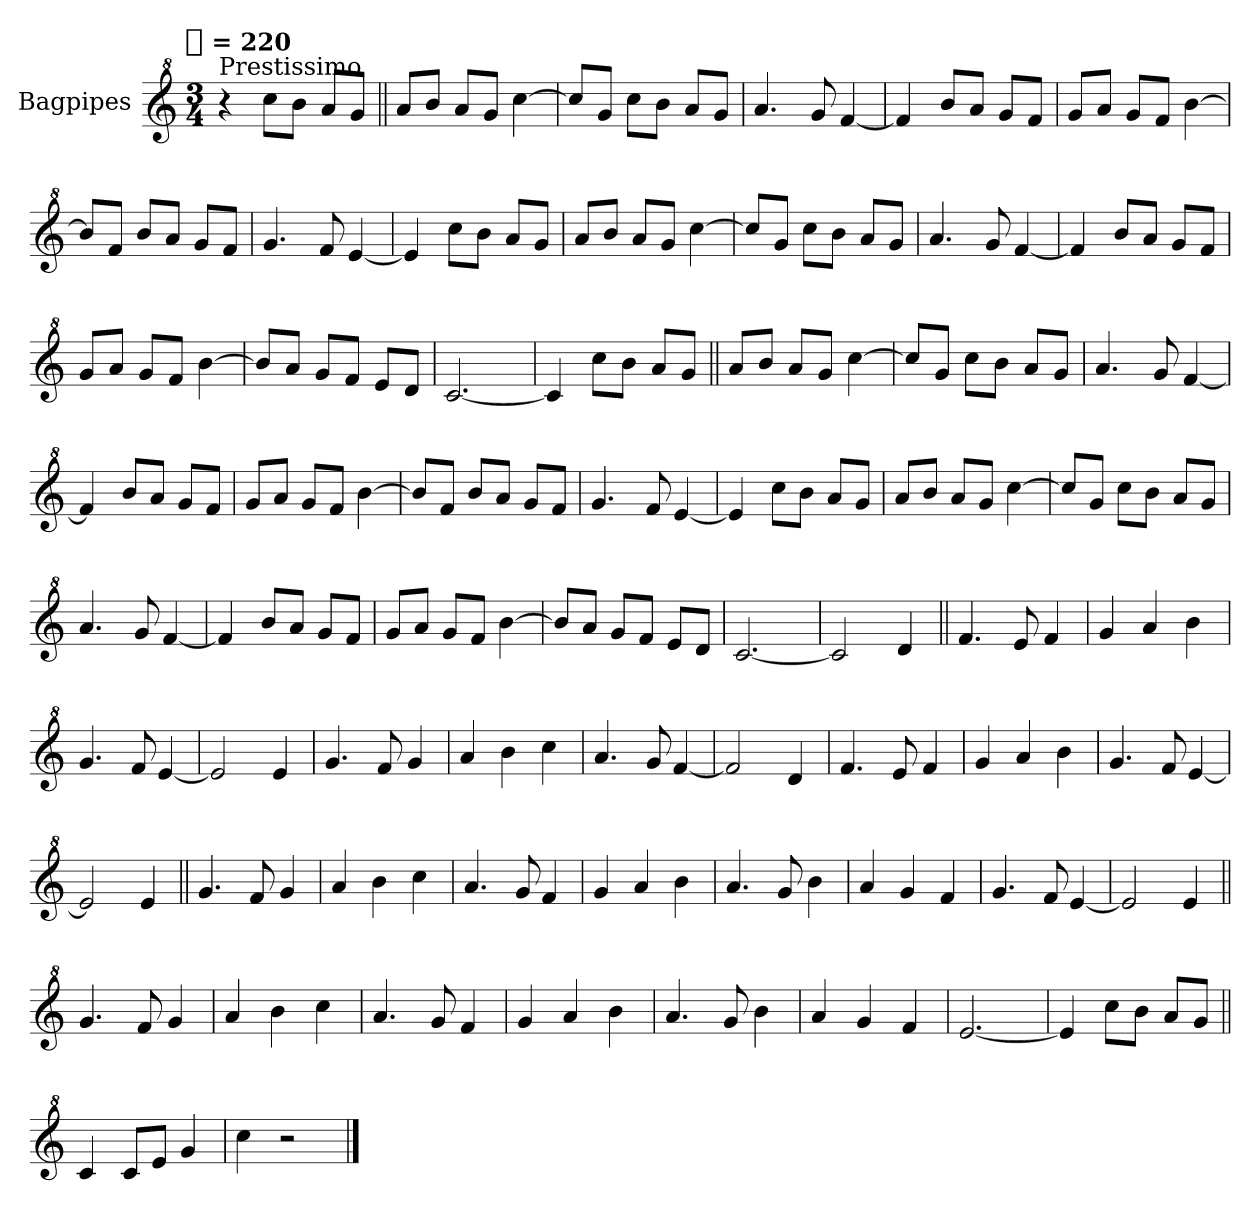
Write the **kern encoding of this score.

**kern
*part1
*staff1
*I"Bagpipes
*I'Bag
*clefG^2
*k[]
!!LO:TX:omd:t=[quarter] = 220
*M3/4
*MM220
=1
!LO:TX:a:t=Prestissimo
4r
8cccL
8bbJ
8aaL
8ggJ
=||
8aaL
8bbJ
8aaL
8ggJ
[4ccc
=
8cccL]
8ggJ
8cccL
8bbJ
8aaL
8ggJ
=
4.aa
8gg
[4ff
=
4ff]
8bbL
8aaJ
8ggL
8ffJ
=
8ggL
8aaJ
8ggL
8ffJ
[4bb
=
8bbL]
8ffJ
8bbL
8aaJ
8ggL
8ffJ
=
4.gg
8ff
[4ee
=
4ee]
8cccL
8bbJ
8aaL
8ggJ
=
8aaL
8bbJ
8aaL
8ggJ
[4ccc
=
8cccL]
8ggJ
8cccL
8bbJ
8aaL
8ggJ
=
4.aa
8gg
[4ff
=
4ff]
8bbL
8aaJ
8ggL
8ffJ
=
8ggL
8aaJ
8ggL
8ffJ
[4bb
=
8bbL]
8aaJ
8ggL
8ffJ
8eeL
8ddJ
=
[2.cc
=
4cc]
8cccL
8bbJ
8aaL
8ggJ
=||
8aaL
8bbJ
8aaL
8ggJ
[4ccc
=
8cccL]
8ggJ
8cccL
8bbJ
8aaL
8ggJ
=
4.aa
8gg
[4ff
=
4ff]
8bbL
8aaJ
8ggL
8ffJ
=
8ggL
8aaJ
8ggL
8ffJ
[4bb
=
8bbL]
8ffJ
8bbL
8aaJ
8ggL
8ffJ
=
4.gg
8ff
[4ee
=
4ee]
8cccL
8bbJ
8aaL
8ggJ
=
8aaL
8bbJ
8aaL
8ggJ
[4ccc
=
8cccL]
8ggJ
8cccL
8bbJ
8aaL
8ggJ
=
4.aa
8gg
[4ff
=
4ff]
8bbL
8aaJ
8ggL
8ffJ
=
8ggL
8aaJ
8ggL
8ffJ
[4bb
=
8bbL]
8aaJ
8ggL
8ffJ
8eeL
8ddJ
=
[2.cc
=
2cc]
4dd
=||
4.ff
8ee
4ff
=
4gg
4aa
4bb
=
4.gg
8ff
[4ee
=
2ee]
4ee
=
4.gg
8ff
4gg
=
4aa
4bb
4ccc
=
4.aa
8gg
[4ff
=
2ff]
4dd
=
4.ff
8ee
4ff
=
4gg
4aa
4bb
=
4.gg
8ff
[4ee
=
2ee]
4ee
=||
4.gg
8ff
4gg
=
4aa
4bb
4ccc
=
4.aa
8gg
4ff
=
4gg
4aa
4bb
=
4.aa
8gg
4bb
=
4aa
4gg
4ff
=
4.gg
8ff
[4ee
=
2ee]
4ee
=||
4.gg
8ff
4gg
=
4aa
4bb
4ccc
=
4.aa
8gg
4ff
=
4gg
4aa
4bb
=
4.aa
8gg
4bb
=
4aa
4gg
4ff
=
[2.ee
=
4ee]
8cccL
8bbJ
8aaL
8ggJ
=||
4cc
8ccL
8eeJ
4gg
=
4ccc
2r
==
*-
